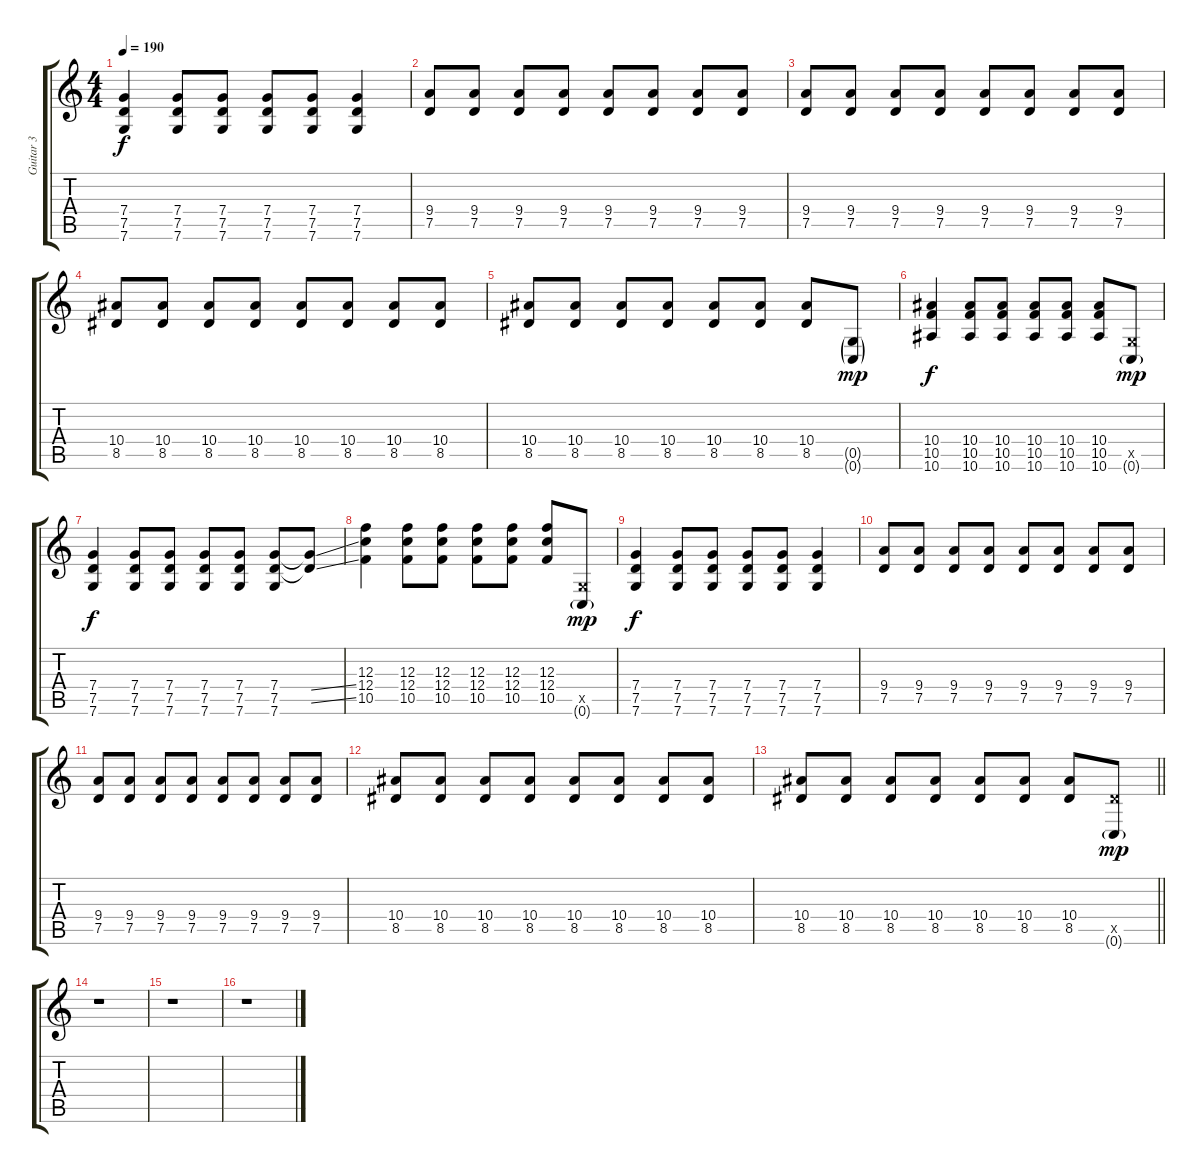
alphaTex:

\track ("Guitar 3" "Guitar 3") {instrument overdrivenguitar}
\staff {score tabs}
\tuning (D4 A3 F3 C3 G2 C2) {hide}
\ts (4 4)
\tempo 190
\clef g2
\ks c
(7.4 7.5 7.6).4{dy f} (7.4 7.5 7.6).8 (7.4 7.5 7.6).8 (7.4 7.5 7.6).8 (7.4 7.5 7.6).8 (7.4 7.5 7.6).4 |
(9.4 7.5).8 (9.4 7.5).8 (9.4 7.5).8 (9.4 7.5).8 (9.4 7.5).8 (9.4 7.5).8 (9.4 7.5).8 (9.4 7.5).8 |
(9.4 7.5).8 (9.4 7.5).8 (9.4 7.5).8 (9.4 7.5).8 (9.4 7.5).8 (9.4 7.5).8 (9.4 7.5).8 (9.4 7.5).8 |
(10.4 8.5).8 (10.4 8.5).8 (10.4 8.5).8 (10.4 8.5).8 (10.4 8.5).8 (10.4 8.5).8 (10.4 8.5).8 (10.4 8.5).8 |
(10.4 8.5).8 (10.4 8.5).8 (10.4 8.5).8 (10.4 8.5).8 (10.4 8.5).8 (10.4 8.5).8 (10.4 8.5).8 (0.5{g} 0.6{g}).8{dy mp} |
(10.4 10.5 10.6).4{dy f} (10.4 10.5 10.6).8 (10.4 10.5 10.6).8 (10.4 10.5 10.6).8 (10.4 10.5 10.6).8 (10.4 10.5 10.6).8 (0.5{x} 0.6{g}).8{dy mp} |
(7.4 7.5 7.6).4{dy f} (7.4 7.5 7.6).8 (7.4 7.5 7.6).8 (7.4 7.5 7.6).8 (7.4 7.5 7.6).8 (7.4 7.5 7.6).8 (7.4{ss t} 7.5{ss t}).8 |
(12.3 12.4 10.5).4 (12.3 12.4 10.5).8 (12.3 12.4 10.5).8 (12.3 12.4 10.5).8 (12.3 12.4 10.5).8 (12.3 12.4 10.5).8 (0.5{x} 0.6{g}).8{dy mp} |
(7.4 7.5 7.6).4{dy f} (7.4 7.5 7.6).8 (7.4 7.5 7.6).8 (7.4 7.5 7.6).8 (7.4 7.5 7.6).8 (7.4 7.5 7.6).4 |
(9.4 7.5).8 (9.4 7.5).8 (9.4 7.5).8 (9.4 7.5).8 (9.4 7.5).8 (9.4 7.5).8 (9.4 7.5).8 (9.4 7.5).8 |
(9.4 7.5).8 (9.4 7.5).8 (9.4 7.5).8 (9.4 7.5).8 (9.4 7.5).8 (9.4 7.5).8 (9.4 7.5).8 (9.4 7.5).8 |
(10.4 8.5).8 (10.4 8.5).8 (10.4 8.5).8 (10.4 8.5).8 (10.4 8.5).8 (10.4 8.5).8 (10.4 8.5).8 (10.4 8.5).8 |
\barLineRight lightlight
(10.4 8.5).8 (10.4 8.5).8 (10.4 8.5).8 (10.4 8.5).8 (10.4 8.5).8 (10.4 8.5).8 (10.4 8.5).8 (8.5{x} 0.6{g}).8{dy mp} |
\section ("" "")
r.1 |
r.1 |
r.1
